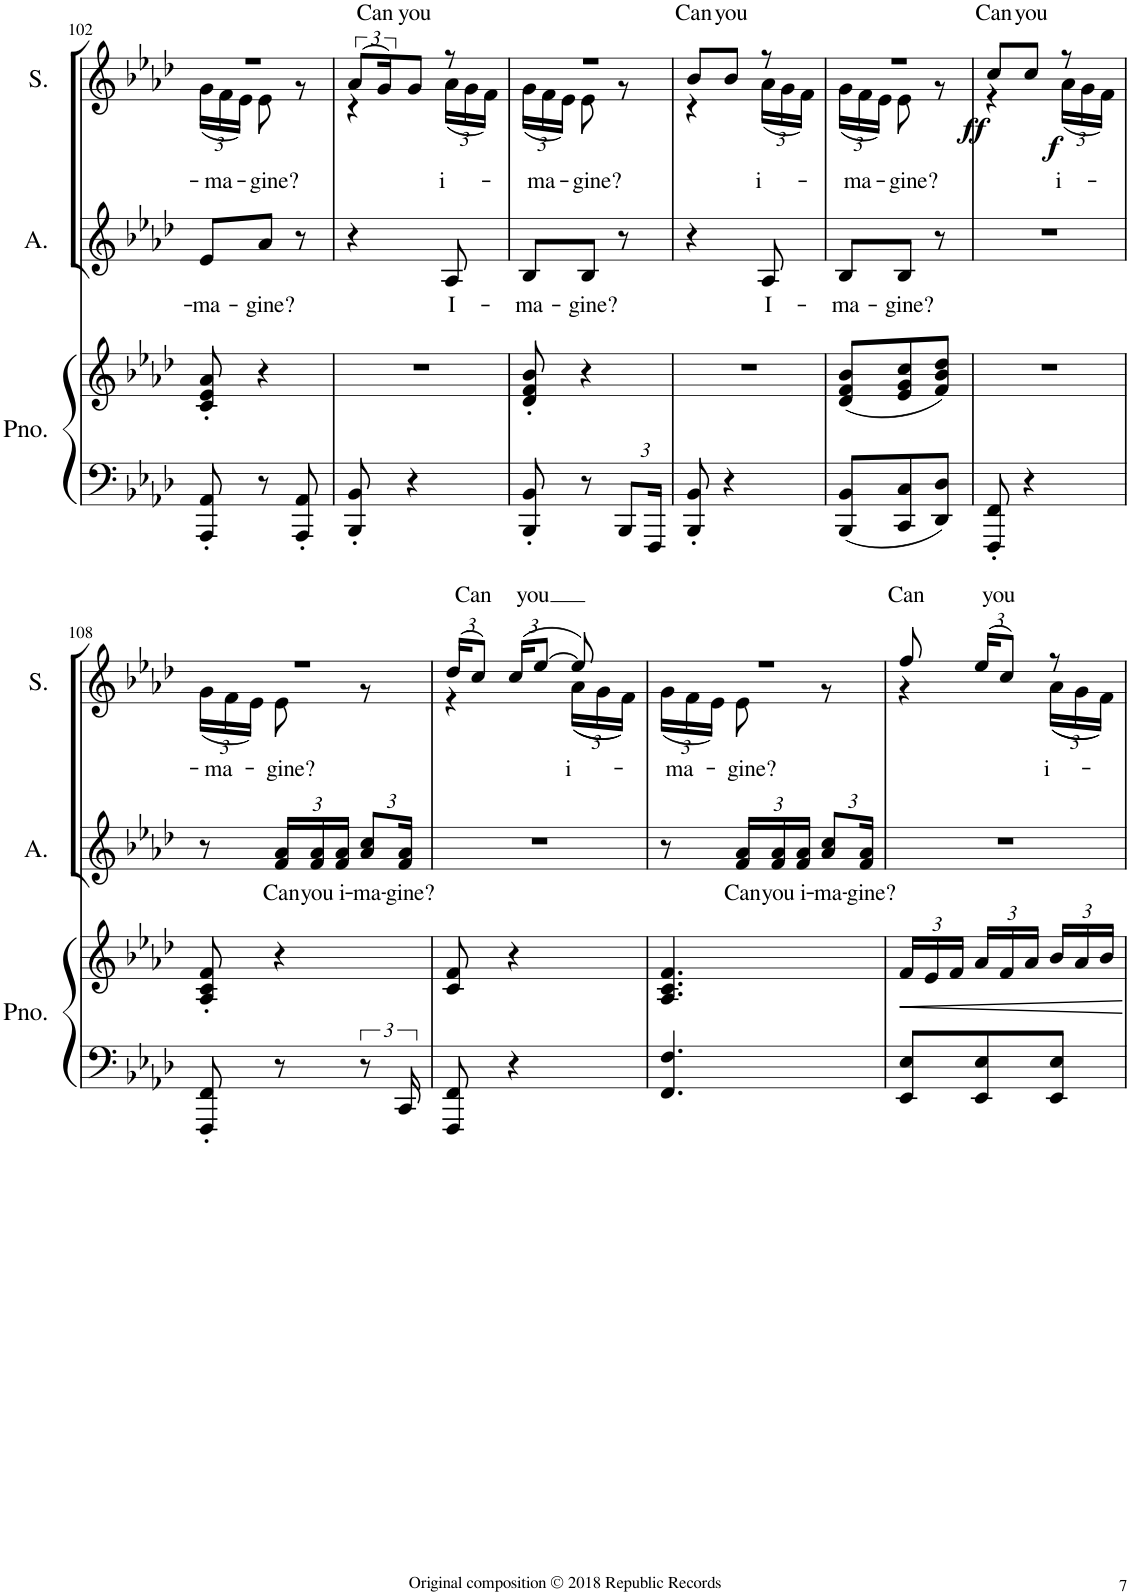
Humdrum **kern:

**kern	**kern	**kern	**text	**kern	**text	**dynam
*part3	*part3	*part2	*part2	*part1	*part1	*part1
*staff4	*staff3	*staff2	*staff2	*staff1	*staff1	*staff1
*I"Piano	*	*I"Alto	*	*I"Soprano	*	*
*I'Pno.	*	*I'A.	*	*I'S.	*	*
!!LO:PB:g=z
*clefF4	*clefG2	*clefG2	*	*clefG2	*	*
*	*	*Trd1c2	*	*Trd1c2	*	*
*k[b-e-a-d-]	*k[b-e-a-d-]	*k[b-e-a-d-]	*	*k[b-e-a-d-]	*	*
*M3/8	*M3/8	*M3/8	*	*M3/8	*	*
=102	=102	=102	=102	=102	=102	=102
!	!	!	!LO:LY:b	!	!	!
*	*	*	*	*^	*	*
*	*	*	*	*	*Xbrackettup	*	*
!	!	!	!	!	!	!LO:LY:b	!
8AAA-/' 8AA-/'	8c/' 8e-/' 8a-/'	8e-/L	-ma-	4.r	(24g\LL	-ma-	.
.	.	.	.	.	24f\	.	.
.	.	.	.	.	24e-\JJ)	.	.
!	!	!	!LO:LY:b	!	!	!LO:LY:b	!
8r	4r	8a-/J	-gine?	.	8e-\	-gine?	.
8AAA-/' 8AA-/'	.	8r	.	.	8r	.	.
=103	=103	=103	=103	=103	=103	=103	=103
*	*	*	*	*brackettup	*	*	*
!	!	!	!	!	!	!LO:LY:a	!
8BBB-/' 8BB-/'	4.r	4r	.	(12a-/L	4r	Can	.
.	.	.	.	24g/K)	.	.	.
!	!	!	!	!	!	!LO:LY:a	!
4r	.	.	.	8g/J	.	you	.
!	!	!	!LO:LY:b	!	!	!	!
*	*	*	*	*	*Xbrackettup	*	*
!	!	!	!	!	!	!LO:LY:b	!
.	.	8A-/	I-	8r	(24a-\LL	i-	.
.	.	.	.	.	24g\	.	.
.	.	.	.	.	24f\JJ)	.	.
=104	=104	=104	=104	=104	=104	=104	=104
!	!	!	!LO:LY:b	!	!	!LO:LY:b	!
8BBB-/' 8BB-/'	8d-/' 8f/' 8b-/'	8B-/L	-ma-	4.r	(24g\LL	-ma-	.
.	.	.	.	.	24f\	.	.
.	.	.	.	.	24e-\JJ)	.	.
!	!	!	!LO:LY:b	!	!	!LO:LY:b	!
8r	4r	8B-/J	-gine?	.	8e-\	-gine?	.
*Xbrackettup	*	*	*	*	*	*	*
12BBB-/L	.	8r	.	.	8r	.	.
24FFF/Jk	.	.	.	.	.	.	.
=105	=105	=105	=105	=105	=105	=105	=105
!	!	!	!	!	!	!LO:LY:a	!
8BBB-/' 8BB-/'	4.r	4r	.	8b-/L	4r	Can	.
!	!	!	!	!	!	!LO:LY:a	!
4r	.	.	.	8b-/J	.	you	.
!	!	!	!LO:LY:b	!	!	!LO:LY:b	!
.	.	8A-/	I-	8r	(24a-\LL	i-	.
.	.	.	.	.	24g\	.	.
.	.	.	.	.	24f\JJ)	.	.
=106	=106	=106	=106	=106	=106	=106	=106
!	!	!	!LO:LY:b	!	!	!LO:LY:b	!
8BBB-/ 8BB-/L	(8d-/ 8f/ 8b-/L	8B-/L	-ma-	4.r	(24g\LL	-ma-	.
.	.	.	.	.	24f\	.	.
.	.	.	.	.	24e-\JJ)	.	.
!	!	!	!LO:LY:b	!	!	!LO:LY:b	!
8CC/ 8C/	8e-/ 8g/ 8cc/	8B-/J	-gine?	.	8e-\	-gine?	.
8DD-/ 8D-/J	8f/ 8b-/ 8dd-/J)	8r	.	.	8r	.	.
=107	=107	=107	=107	=107	=107	=107	=107
!	!	!	!	!	!	!LO:LY:a	!LO:DY:b
8FFF/' 8FF/'	4.r	4.r	.	8cc/L	4r	Can	ff
!	!	!	!	!	!	!LO:LY:a	!
4r	.	.	.	8cc/J	.	you	.
!	!	!	!	!	!	!LO:LY:b	!LO:DY:b
.	.	.	.	8r	(24a-\LL	i-	f
.	.	.	.	.	24g\	.	.
.	.	.	.	.	24f\JJ)	.	.
!!LO:LB:g=z	!!
=108	=108	=108	=108	=108	=108	=108	=108
!	!	!	!	!	!	!LO:LY:b	!
8FFF/' 8FF/'	8A-/' 8c/' 8f/'	8r	.	4.r	(24g\LL	-ma-	.
.	.	.	.	.	24f\	.	.
.	.	.	.	.	24e-\JJ)	.	.
*	*	*Xbrackettup	*	*	*	*	*
!	!	!	!LO:LY:b	!	!	!LO:LY:b	!
8r	4r	24f/ 24a-/LL	Can	.	8e-\	-gine?	.
!	!	!	!LO:LY:b	!	!	!	!
.	.	24f/ 24a-/	you	.	.	.	.
!	!	!	!LO:LY:b	!	!	!	!
.	.	24f/ 24a-/JJ	i-	.	.	.	.
*brackettup	*	*	*	*	*	*	*
!	!	!	!LO:LY:b	!	!	!	!
12r	.	12a-/ 12cc/L	-ma-	.	8r	.	.
!	!	!	!LO:LY:b	!	!	!	!
24CC/	.	24f/ 24a-/Jk	-gine?	.	.	.	.
=109	=109	=109	=109	=109	=109	=109	=109
!	!	!	!	!	!	!LO:LY:a	!
8FFF/ 8FF/	8c/ 8f/	4.r	.	(24dd-/KL	4r	Can	.
.	.	.	.	12cc/J)	.	.	.
!	!	!	!	!	!	!LO:LY:a	!
4r	4r	.	.	(24cc/KL	.	you	.
.	.	.	.	[12ee-/J	.	.	.
!	!	!	!	!	!	!LO:LY:b	!
.	.	.	.	8ee-/])	((24a-\LL	i-	.
.	.	.	.	.	24g\	.	.
.	.	.	.	.	24f\JJ))	.	.
=110	=110	=110	=110	=110	=110	=110	=110
!	!	!	!	!	!	!LO:LY:b	!
4.FF/ 4.F/	4.A-/ 4.c/ 4.f/	8r	.	4.r	(24g\LL	-ma-	.
.	.	.	.	.	24f\	.	.
.	.	.	.	.	24e-\JJ)	.	.
!	!	!	!LO:LY:b	!	!	!LO:LY:b	!
.	.	24f/ 24a-/LL	Can	.	8e-\	-gine?	.
!	!	!	!LO:LY:b	!	!	!	!
.	.	24f/ 24a-/	you	.	.	.	.
!	!	!	!LO:LY:b	!	!	!	!
.	.	24f/ 24a-/JJ	i-	.	.	.	.
!	!	!	!LO:LY:b	!	!	!	!
.	.	12a-/ 12cc/L	-ma-	.	8r	.	.
!	!	!	!LO:LY:b	!	!	!	!
.	.	24f/ 24a-/Jk	-gine?	.	.	.	.
=111	=111	=111	=111	=111	=111	=111	=111
*	*Xbrackettup	*	*	*	*	*	*
!	!	!	!	!	!	!LO:LY:a	!
8EE-/ 8E-/L	24f/LL	4.r	.	8ff/	4r	Can	.
.	24e-/	.	.	.	.	.	.
.	24f/JJ	.	.	.	.	.	.
!	!	!	!	!	!	!LO:LY:a	!
8EE-/ 8E-/	24a-/LL	.	.	(24ee-/KL	.	you	.
.	24f/	.	.	12cc/J)	.	.	.
.	24a-/JJ	.	.	.	.	.	.
!	!	!	!	!	!	!LO:LY:b	!
8EE-/ 8E-/J	24b-/LL	.	.	8r	((24a-\LL	i-	.
.	24a-/	.	.	.	24g\	.	.
.	24b-/JJ	.	.	.	24f\JJ))	.	.
*	*	*	*	*v	*v	*	*
=	=	=	=	=	=	=
*-	*-	*-	*-	*-	*-	*-
